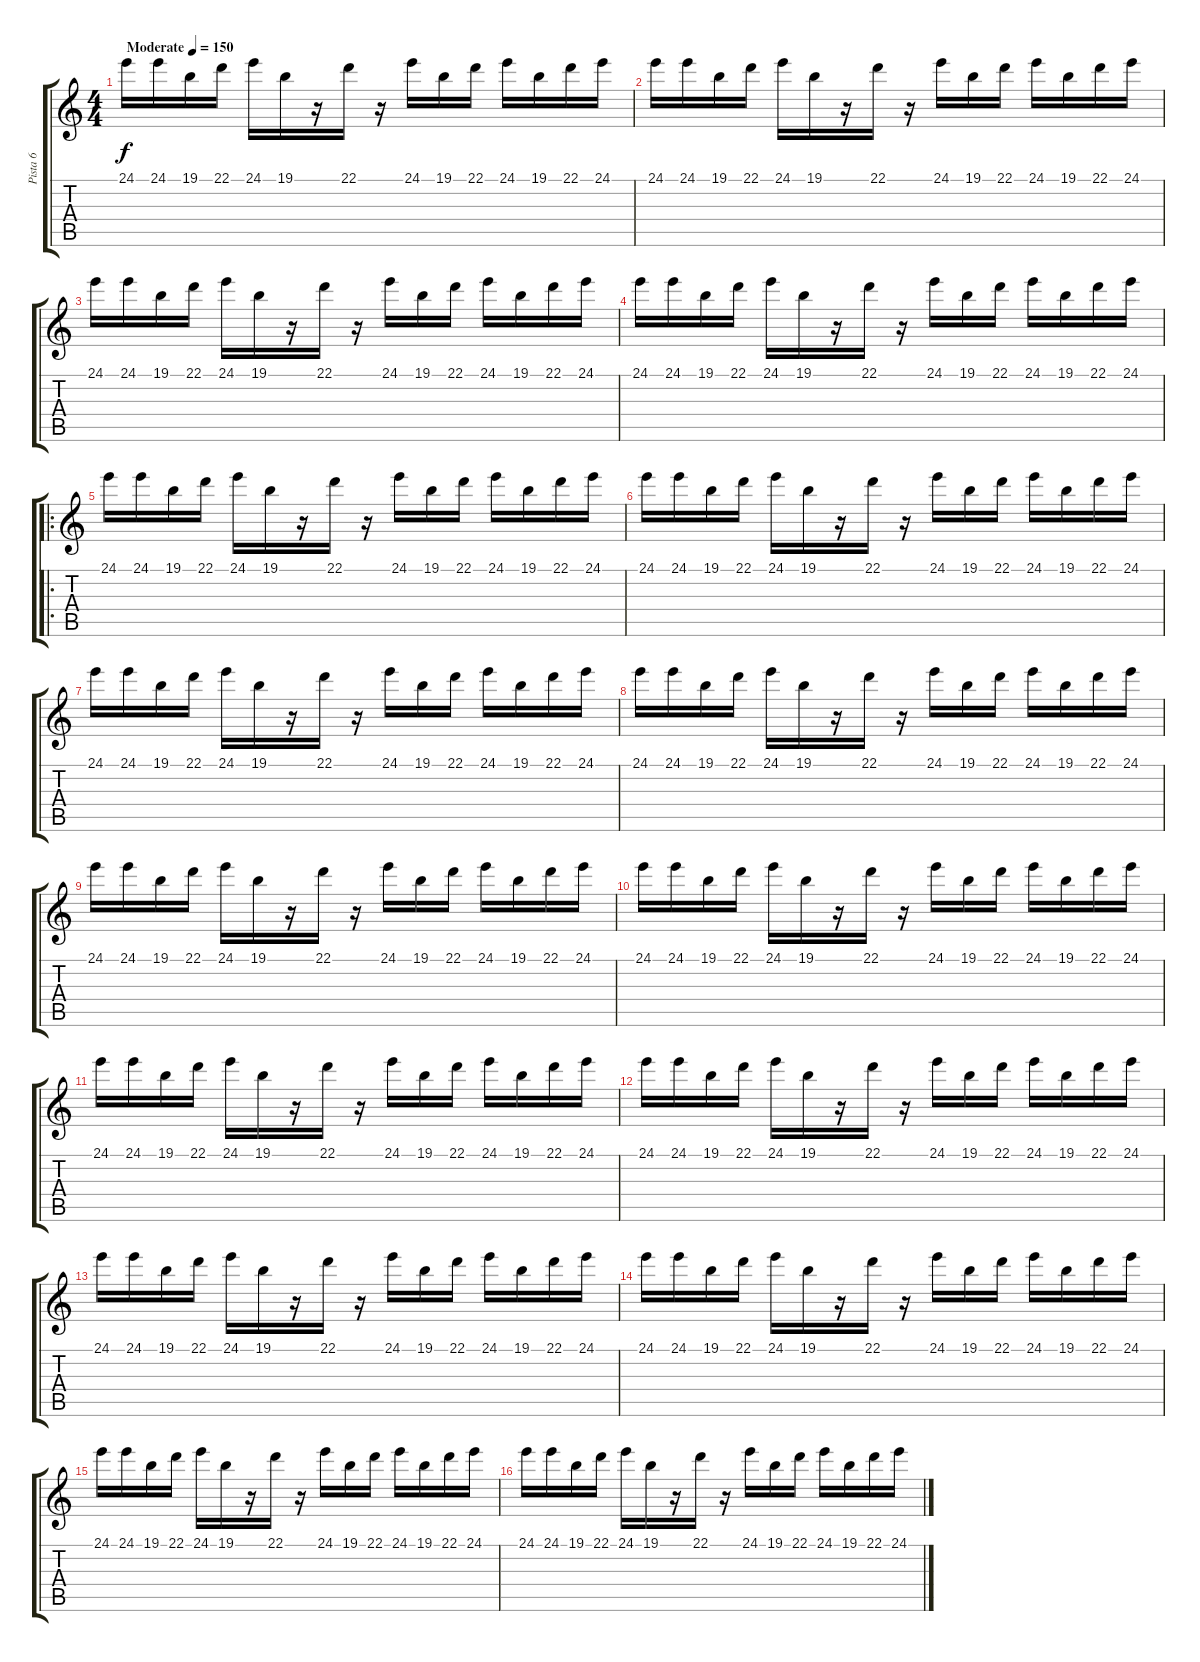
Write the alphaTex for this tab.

\track ("Pista 6" "Pista 6") {instrument synthbrass2}
\staff {score tabs}
\tuning (E4 B3 G3 D3 A2 E2) {hide}
\ts (4 4)
\tempo (150 "Moderate")
\clef g2
\ks c
24.1.16{dy f instrument synthbrass2} 24.1.16 19.1.16 22.1.16 24.1.16 19.1.16 r.16 22.1.16 r.16 24.1.16 19.1.16 22.1.16 24.1.16 19.1.16 22.1.16 24.1.16 |
24.1.16 24.1.16 19.1.16 22.1.16 24.1.16 19.1.16 r.16 22.1.16 r.16 24.1.16 19.1.16 22.1.16 24.1.16 19.1.16 22.1.16 24.1.16 |
24.1.16 24.1.16 19.1.16 22.1.16 24.1.16 19.1.16 r.16 22.1.16 r.16 24.1.16 19.1.16 22.1.16 24.1.16 19.1.16 22.1.16 24.1.16 |
24.1.16 24.1.16 19.1.16 22.1.16 24.1.16 19.1.16 r.16 22.1.16 r.16 24.1.16 19.1.16 22.1.16 24.1.16 19.1.16 22.1.16 24.1.16 |
\ro
24.1.16 24.1.16 19.1.16 22.1.16 24.1.16 19.1.16 r.16 22.1.16 r.16 24.1.16 19.1.16 22.1.16 24.1.16 19.1.16 22.1.16 24.1.16 |
24.1.16 24.1.16 19.1.16 22.1.16 24.1.16 19.1.16 r.16 22.1.16 r.16 24.1.16 19.1.16 22.1.16 24.1.16 19.1.16 22.1.16 24.1.16 |
24.1.16 24.1.16 19.1.16 22.1.16 24.1.16 19.1.16 r.16 22.1.16 r.16 24.1.16 19.1.16 22.1.16 24.1.16 19.1.16 22.1.16 24.1.16 |
24.1.16 24.1.16 19.1.16 22.1.16 24.1.16 19.1.16 r.16 22.1.16 r.16 24.1.16 19.1.16 22.1.16 24.1.16 19.1.16 22.1.16 24.1.16 |
24.1.16 24.1.16 19.1.16 22.1.16 24.1.16 19.1.16 r.16 22.1.16 r.16 24.1.16 19.1.16 22.1.16 24.1.16 19.1.16 22.1.16 24.1.16 |
24.1.16 24.1.16 19.1.16 22.1.16 24.1.16 19.1.16 r.16 22.1.16 r.16 24.1.16 19.1.16 22.1.16 24.1.16 19.1.16 22.1.16 24.1.16 |
24.1.16 24.1.16 19.1.16 22.1.16 24.1.16 19.1.16 r.16 22.1.16 r.16 24.1.16 19.1.16 22.1.16 24.1.16 19.1.16 22.1.16 24.1.16 |
24.1.16 24.1.16 19.1.16 22.1.16 24.1.16 19.1.16 r.16 22.1.16 r.16 24.1.16 19.1.16 22.1.16 24.1.16 19.1.16 22.1.16 24.1.16 |
24.1.16 24.1.16 19.1.16 22.1.16 24.1.16 19.1.16 r.16 22.1.16 r.16 24.1.16 19.1.16 22.1.16 24.1.16 19.1.16 22.1.16 24.1.16 |
24.1.16 24.1.16 19.1.16 22.1.16 24.1.16 19.1.16 r.16 22.1.16 r.16 24.1.16 19.1.16 22.1.16 24.1.16 19.1.16 22.1.16 24.1.16 |
24.1.16 24.1.16 19.1.16 22.1.16 24.1.16 19.1.16 r.16 22.1.16 r.16 24.1.16 19.1.16 22.1.16 24.1.16 19.1.16 22.1.16 24.1.16 |
24.1.16 24.1.16 19.1.16 22.1.16 24.1.16 19.1.16 r.16 22.1.16 r.16 24.1.16 19.1.16 22.1.16 24.1.16 19.1.16 22.1.16 24.1.16
